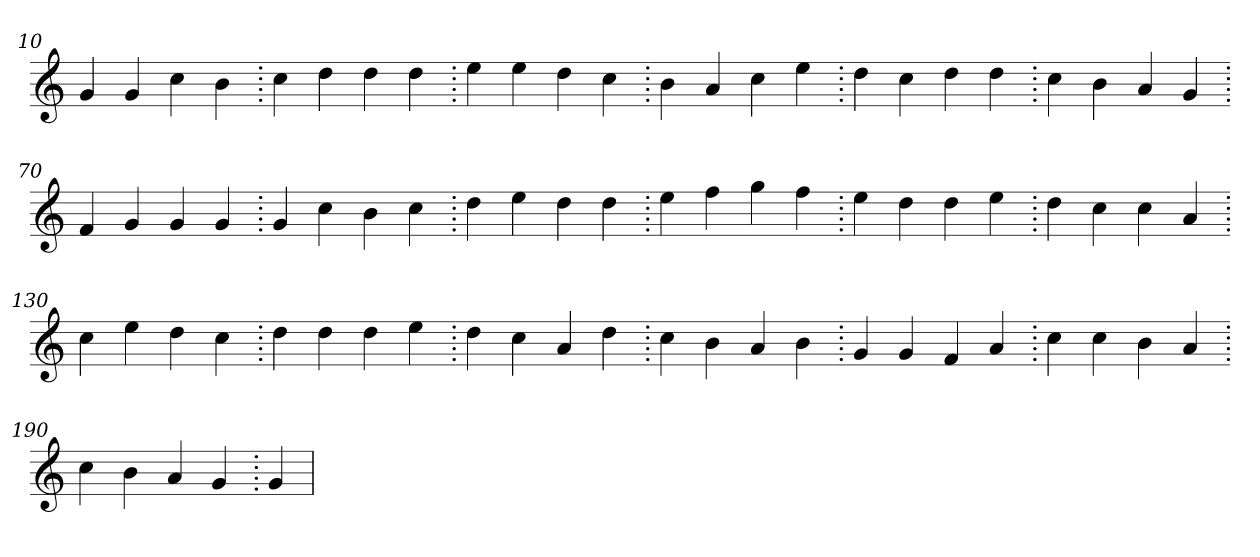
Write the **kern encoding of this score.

**kern
*part1
*staff1
*clefG2
=10.
4g
4g
4cc
4b
=20.
4cc
4dd
4dd
4dd
=30.
4ee
4ee
4dd
4cc
=40.
4b
4a
4cc
4ee
=50.
4dd
4cc
4dd
4dd
=60.
4cc
4b
4a
4g
=70.
4f
4g
4g
4g
=80.
4g
4cc
4b
4cc
=90.
4dd
4ee
4dd
4dd
=100.
4ee
4ff
4gg
4ff
=110.
4ee
4dd
4dd
4ee
=120.
4dd
4cc
4cc
4a
=130.
4cc
4ee
4dd
4cc
=140.
4dd
4dd
4dd
4ee
=150.
4dd
4cc
4a
4dd
=160.
4cc
4b
4a
4b
=170.
4g
4g
4f
4a
=180.
4cc
4cc
4b
4a
=190.
4cc
4b
4a
4g
=200.
4g
=
*-
